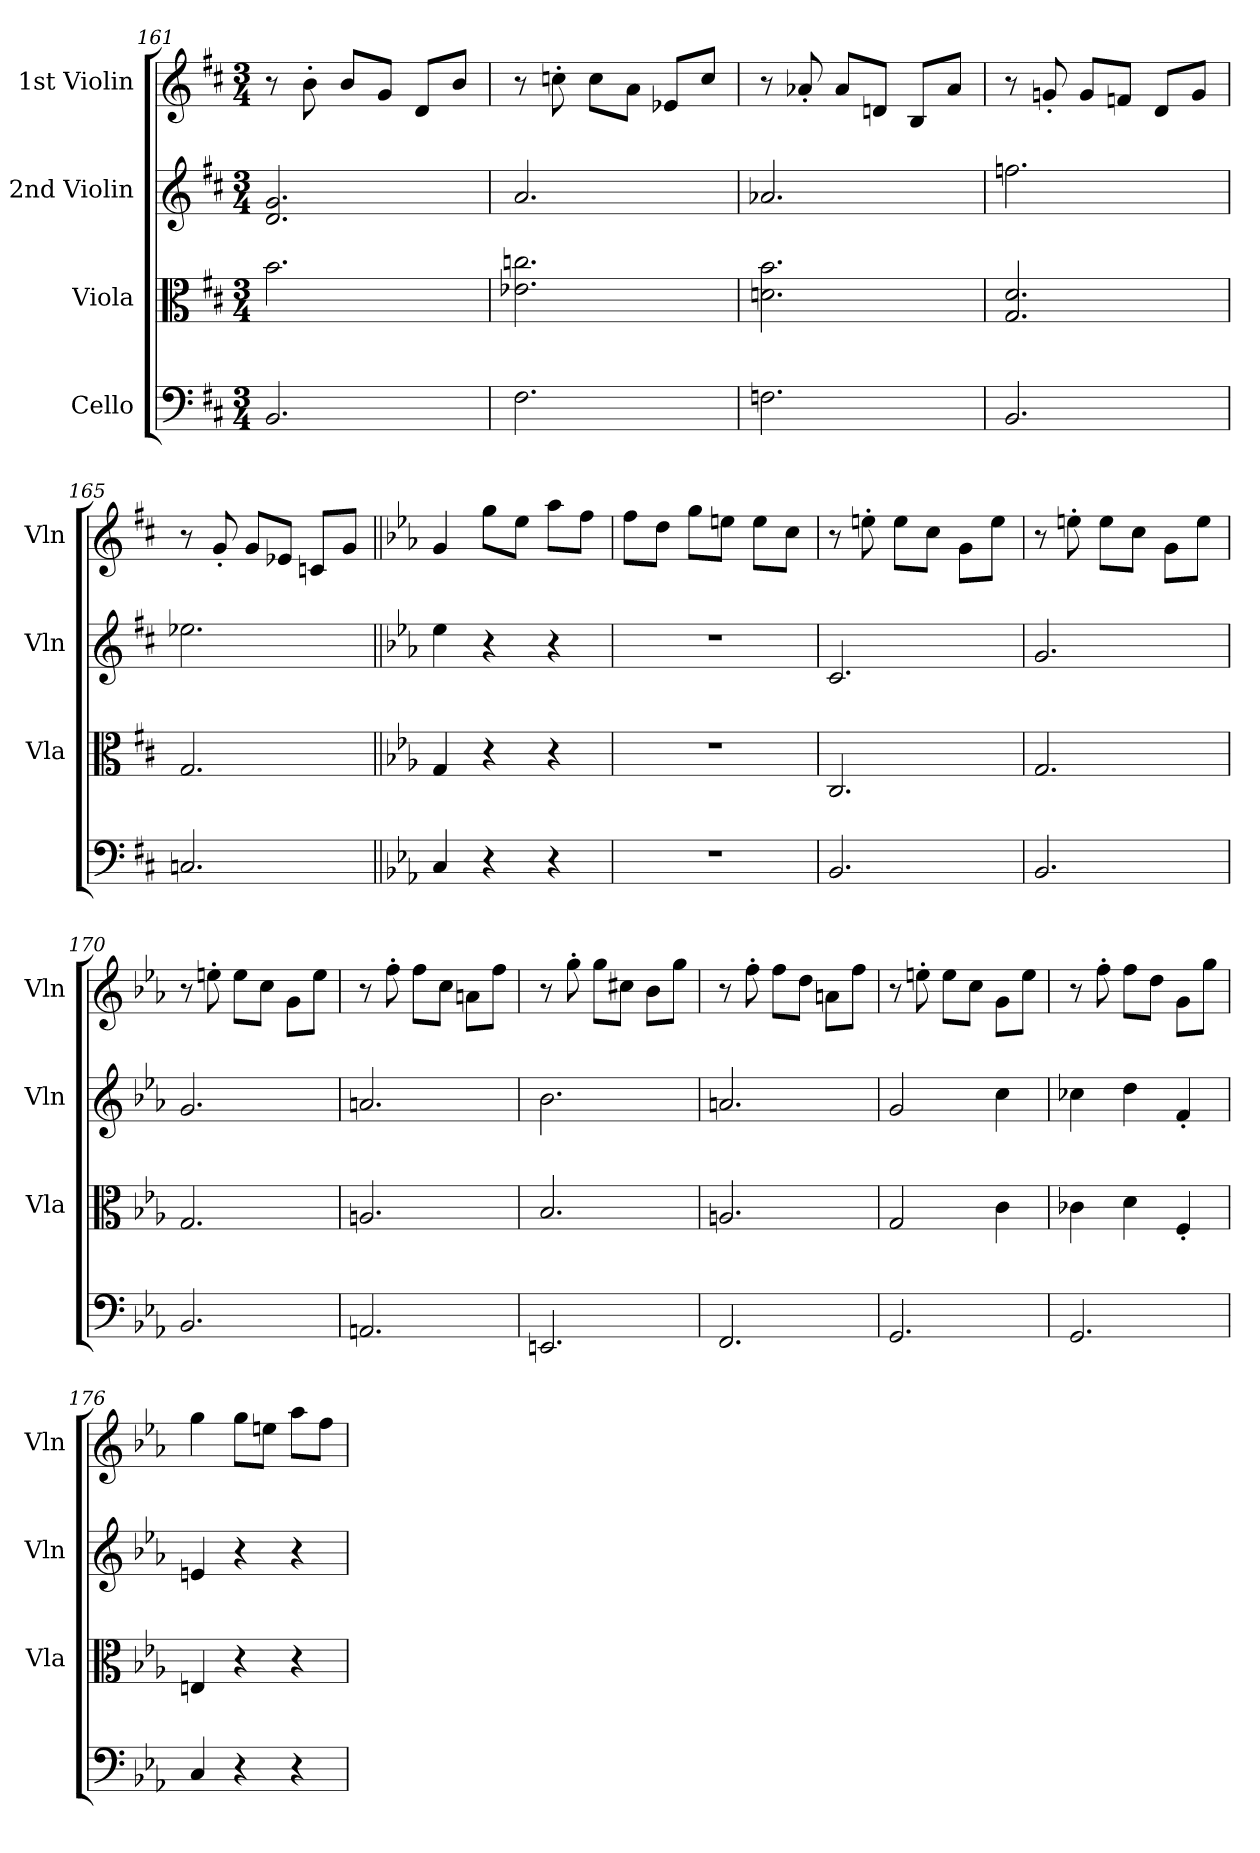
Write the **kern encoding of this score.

**kern	**kern	**kern	**kern
*part4	*part3	*part2	*part1
*staff4	*staff3	*staff2	*staff1
*I"Cello	*I"Viola	*I"2nd Violin	*I"1st Violin
*	*I'Vla	*I'Vln	*I'Vln
*clefF4	*clefC3	*clefG2	*clefG2
*k[f#c#]	*k[f#c#]	*k[f#c#]	*k[f#c#]
*M3/4	*M3/4	*M3/4	*M3/4
=161	=161	=161	=161
2.BB/	2.b\	2.d/ 2.g/	8r
.	.	.	8b'\
.	.	.	8b/L
.	.	.	8g/J
.	.	.	8d/L
.	.	.	8b/J
=162	=162	=162	=162
2.F#\	2.e-X\ 2.ccn\	2.a/	8r
.	.	.	8ccn'\
.	.	.	8cc\L
.	.	.	8a\J
.	.	.	8e-X/L
.	.	.	8cc/J
!!LO:LB:g=z
=163	=163	=163	=163
2.Fn\	2.dn\ 2.b\	2.a-X/	8r
.	.	.	8a-X'/
.	.	.	8a-/L
.	.	.	8dn/J
.	.	.	8B/L
.	.	.	8a-/J
!!LO:LB:g=z
=164	=164	=164	=164
2.BB/	2.G/ 2.d/	2.ffn\	8r
.	.	.	8gn'/
.	.	.	8g/L
.	.	.	8fn/J
.	.	.	8d/L
.	.	.	8g/J
=165	=165	=165	=165
2.Cn/	2.G/	2.ee-X\	8r
.	.	.	8g'/
.	.	.	8g/L
.	.	.	8e-X/J
.	.	.	8cn/L
.	.	.	8g/J
=166||	=166||	=166||	=166||
*k[b-e-a-]	*k[b-e-a-]	*k[b-e-a-]	*k[b-e-a-]
4C/	4G/	4ee-\	4g/
4r	4r	4r	8gg\L
.	.	.	8ee-\J
4r	4r	4r	8aa-\L
.	.	.	8ff\J
=167	=167	=167	=167
2.r	2.r	2.r	8ff\L
.	.	.	8dd\J
.	.	.	8gg\L
.	.	.	8een\J
.	.	.	8ee\L
.	.	.	8cc\J
=168	=168	=168	=168
2.BB-/	2.C/	2.c/	8r
.	.	.	8een'\
.	.	.	8ee\L
.	.	.	8cc\J
.	.	.	8g\L
.	.	.	8ee\J
!!LO:PB:g=z
=169	=169	=169	=169
2.BB-/	2.G/	2.g/	8r
.	.	.	8een'\
.	.	.	8ee\L
.	.	.	8cc\J
.	.	.	8g\L
.	.	.	8ee\J
!!LO:LB:g=z
=170	=170	=170	=170
2.BB-/	2.G/	2.g/	8r
.	.	.	8een'\
.	.	.	8ee\L
.	.	.	8cc\J
.	.	.	8g\L
.	.	.	8ee\J
=171	=171	=171	=171
2.AAn/	2.An/	2.an/	8r
.	.	.	8ff'\
.	.	.	8ff\L
.	.	.	8cc\J
.	.	.	8an\L
.	.	.	8ff\J
=172	=172	=172	=172
2.EEn/	2.B-/	2.b-\	8r
.	.	.	8gg'\
.	.	.	8gg\L
.	.	.	8cc#X\J
.	.	.	8b-\L
.	.	.	8gg\J
=173	=173	=173	=173
2.FF/	2.An/	2.an/	8r
.	.	.	8ff'\
.	.	.	8ff\L
.	.	.	8dd\J
.	.	.	8an\L
.	.	.	8ff\J
=174	=174	=174	=174
2.GG/	2G/	2g/	8r
.	.	.	8een'\
.	.	.	8ee\L
.	.	.	8cc\J
.	4c\	4cc\	8g\L
.	.	.	8ee\J
=175	=175	=175	=175
2.GG/	4c-X\	4cc-X\	8r
.	.	.	8ff'\
.	4d\	4dd\	8ff\L
.	.	.	8dd\J
.	4F'/	4f'/	8g\L
.	.	.	8gg\J
!!LO:LB:g=z
=176	=176	=176	=176
4C/	4En/	4en/	4gg\
4r	4r	4r	8gg\L
.	.	.	8een\J
4r	4r	4r	8aa-\L
.	.	.	8ff\J
=	=	=	=
*-	*-	*-	*-
